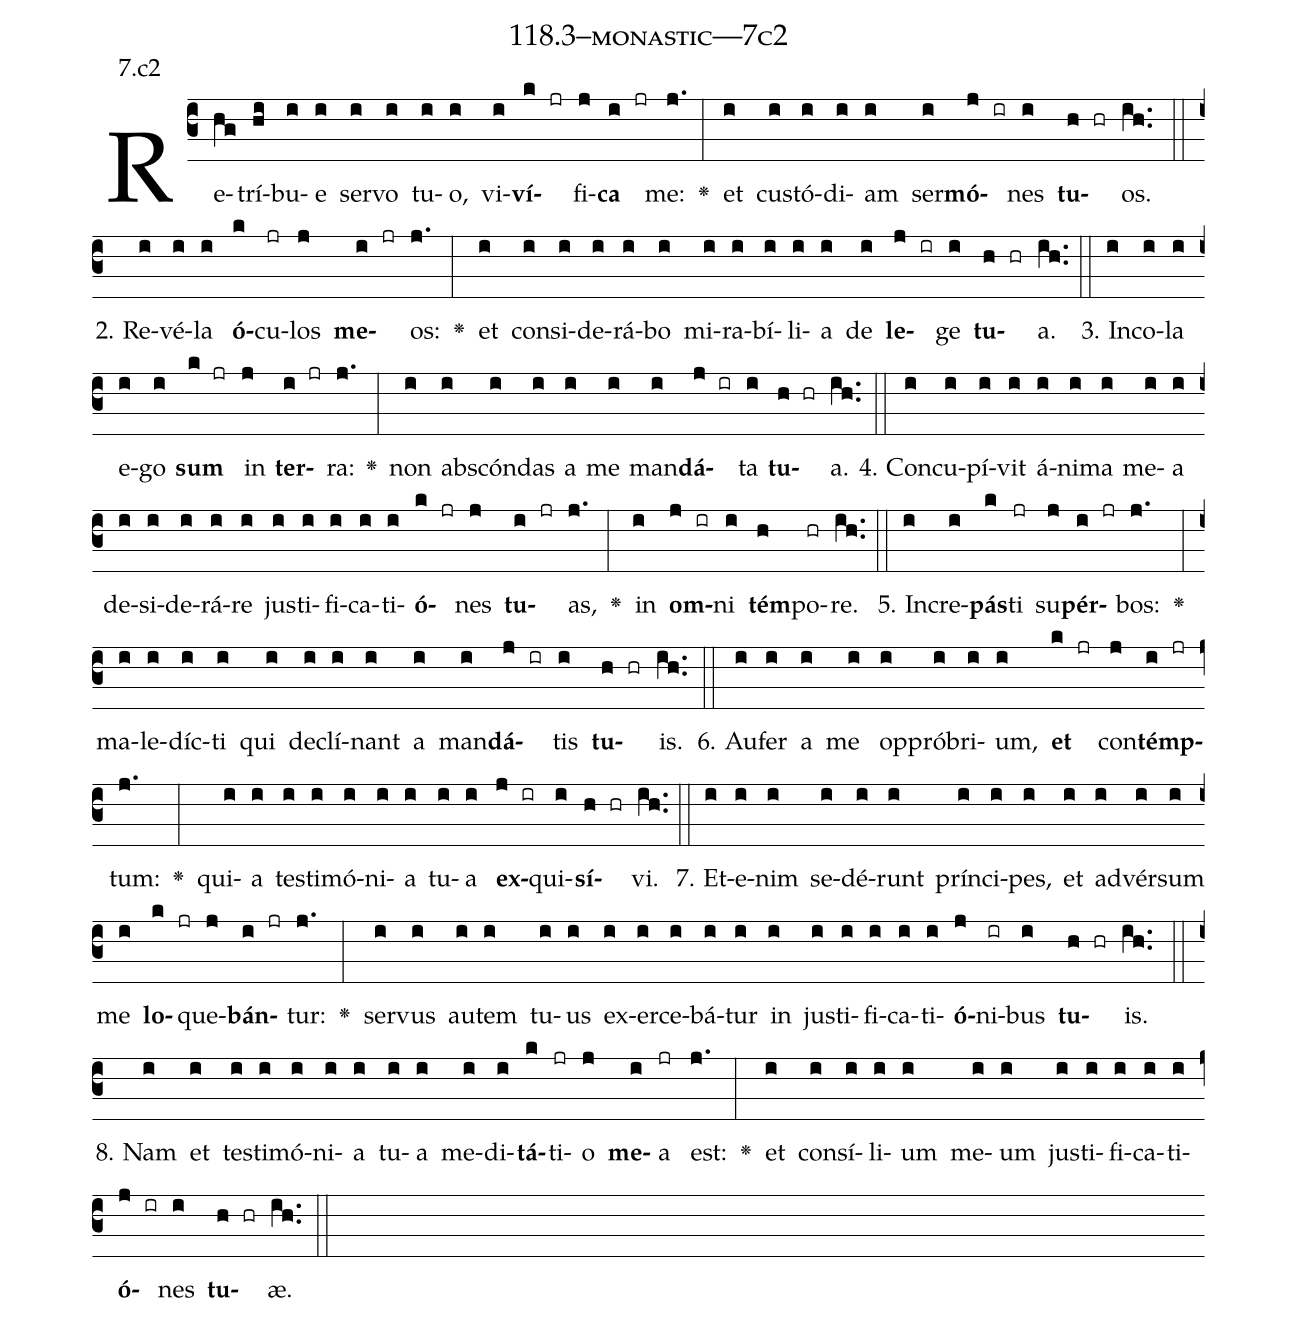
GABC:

name: 118.3--monastic---7c2;
annotation: 7.c2;
%%
(c3)Re(hg)trí(hi)bu(i)e(i) ser(i)vo(i) tu(i)o,(i) vi(i)<b>ví</b>(k jr)fi(j)<b>ca</b>(i jr) me:(j.) <v>\greheightstar</v>(:) et(i) cus(i)tó(i)di(i)am(i) ser(i)<b>mó</b>(j ir)nes(i) <b>tu</b>(h hr)os.(ih..) (::)
2. Re(i)vé(i)la(i) <b>ó</b>(k)cu(jr)los(j) <b>me</b>(i jr)os:(j.) <v>\greheightstar</v>(:) et(i) con(i)si(i)de(i)rá(i)bo(i) mi(i)ra(i)bí(i)li(i)a(i) de(i) <b>le</b>(j ir)ge(i) <b>tu</b>(h hr)a.(ih..) (::)
3. In(i)co(i)la(i) e(i)go(i) <b>sum</b>(k jr) in(j) <b>ter</b>(i jr)ra:(j.) <v>\greheightstar</v>(:) non(i) abs(i)cón(i)das(i) a(i) me(i) man(i)<b>dá</b>(j ir)ta(i) <b>tu</b>(h hr)a.(ih..) (::)
4. Con(i)cu(i)pí(i)vit(i) á(i)ni(i)ma(i) me(i)a(i) de(i)si(i)de(i)rá(i)re(i) jus(i)ti(i)fi(i)ca(i)ti(i)<b>ó</b>(k jr)nes(j) <b>tu</b>(i jr)as,(j.) <v>\greheightstar</v>(:) in(i) <b>om</b>(j ir)ni(i) <b>tém</b>(h)po(hr)re.(ih..) (::)
5. In(i)cre(i)<b>pás</b>(k)ti(jr) su(j)<b>pér</b>(i jr)bos:(j.) <v>\greheightstar</v>(:) ma(i)le(i)díc(i)ti(i) qui(i) de(i)clí(i)nant(i) a(i) man(i)<b>dá</b>(j ir)tis(i) <b>tu</b>(h hr)is.(ih..) (::)
6. Au(i)fer(i) a(i) me(i) op(i)pró(i)bri(i)um,(i) <b>et</b>(k jr) con(j)<b>témp</b>(i jr)tum:(j.) <v>\greheightstar</v>(:) qui(i)a(i) tes(i)ti(i)mó(i)ni(i)a(i) tu(i)a(i) <b>ex</b>(j ir)qui(i)<b>sí</b>(h hr)vi.(ih..) (::)
7. Et(i)e(i)nim(i) se(i)dé(i)runt(i) prín(i)ci(i)pes,(i) et(i) ad(i)vér(i)sum(i) me(i) <b>lo</b>(k jr)que(j)<b>bán</b>(i jr)tur:(j.) <v>\greheightstar</v>(:) ser(i)vus(i) au(i)tem(i) tu(i)us(i) ex(i)er(i)ce(i)bá(i)tur(i) in(i) jus(i)ti(i)fi(i)ca(i)ti(i)<b>ó</b>(j)ni(ir)bus(i) <b>tu</b>(h hr)is.(ih..) (::)
8. Nam(i) et(i) tes(i)ti(i)mó(i)ni(i)a(i) tu(i)a(i) me(i)di(i)<b>tá</b>(k)ti(jr)o(j) <b>me</b>(i)a(jr) est:(j.) <v>\greheightstar</v>(:) et(i) con(i)sí(i)li(i)um(i) me(i)um(i) jus(i)ti(i)fi(i)ca(i)ti(i)<b>ó</b>(j ir)nes(i) <b>tu</b>(h hr)æ.(ih..) (::)
